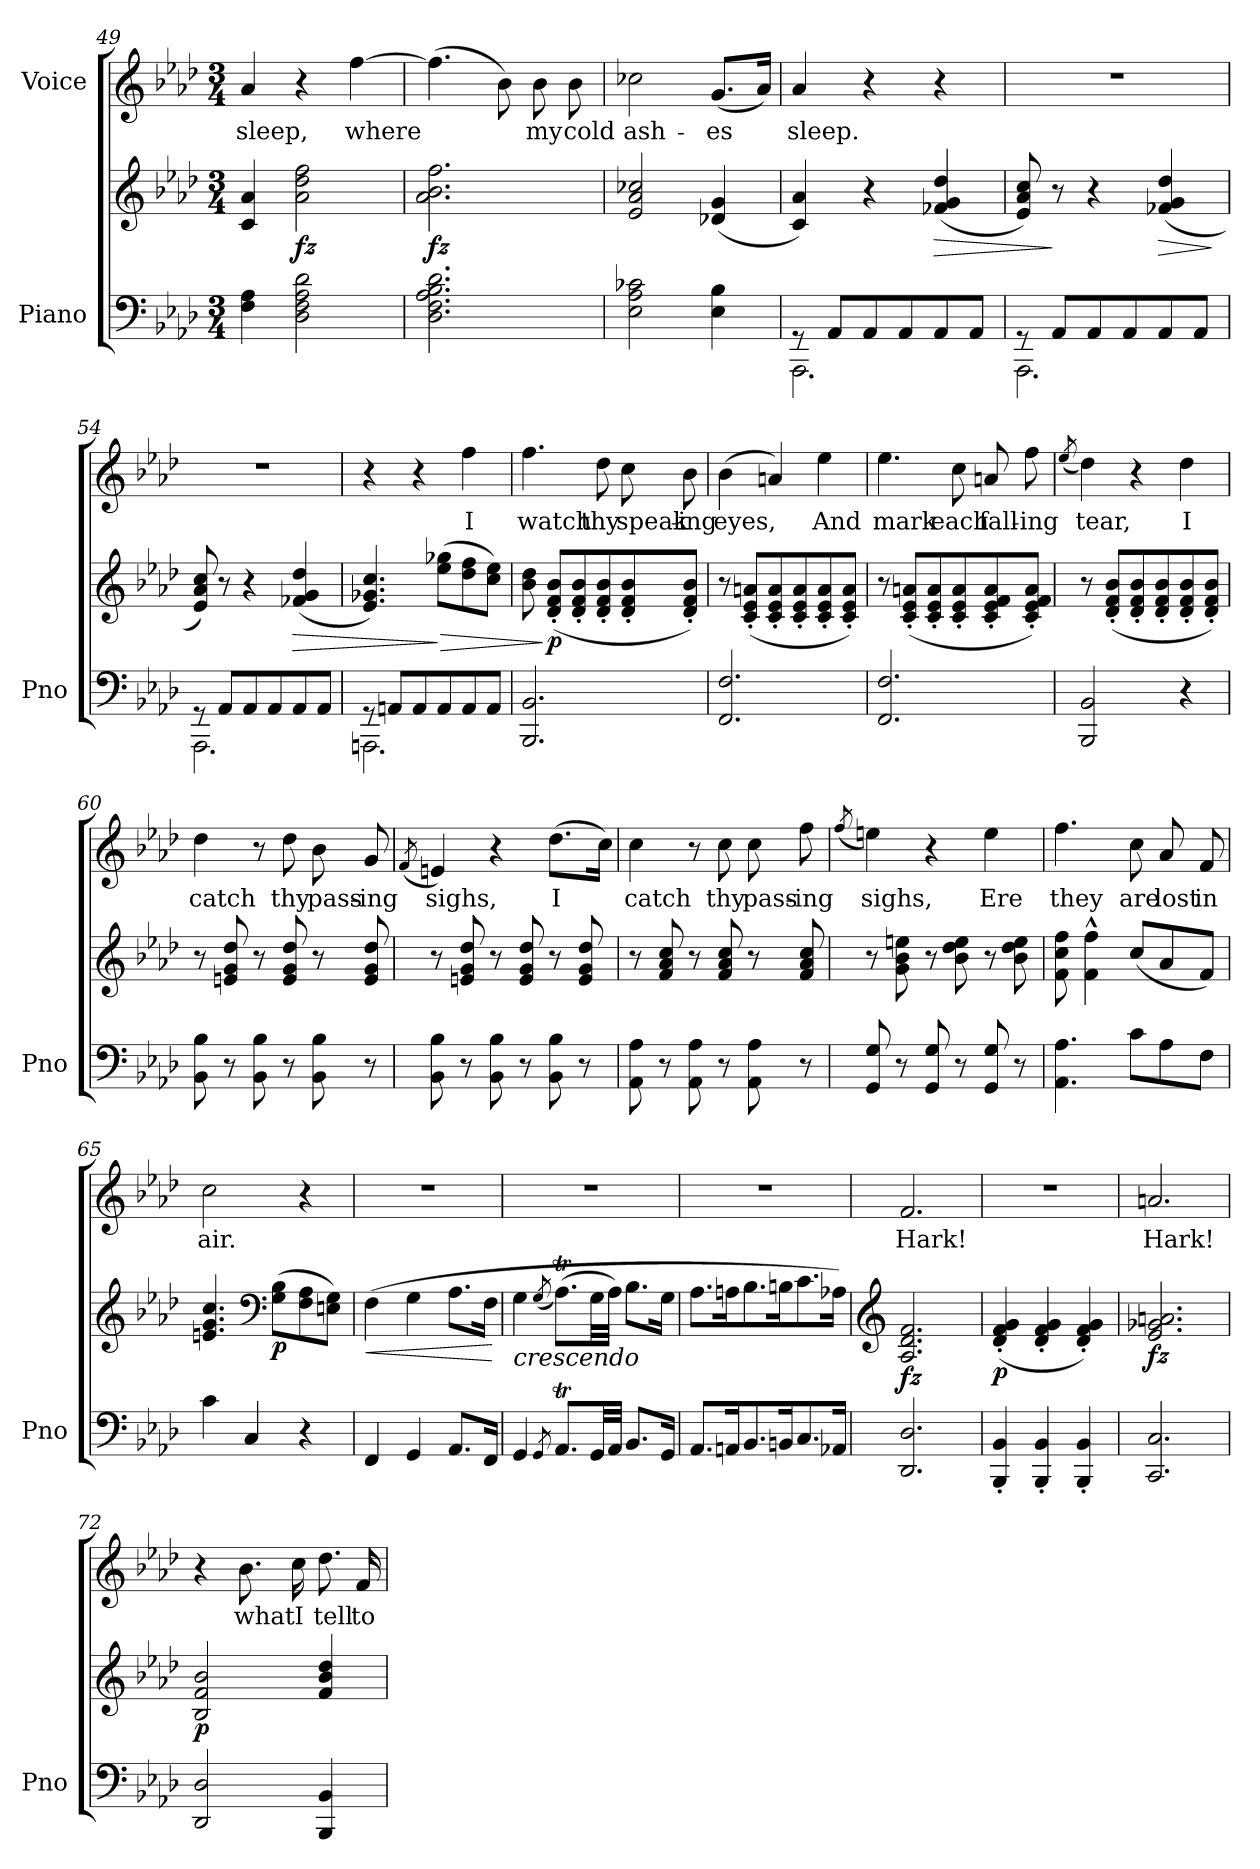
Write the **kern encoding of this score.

**kern	**kern	**dynam	**kern	**text
*part2	*part2	*part2	*part1	*part1
*staff3	*staff2	*staff2/3	*staff1	*staff1
*I"Piano	*	*	*I"Voice	*
*I'Pno	*	*	*	*
*clefF4	*clefG2	*	*clefG2	*
*k[b-e-a-d-]	*k[b-e-a-d-]	*	*k[b-e-a-d-]	*
*M3/4	*M3/4	*	*M3/4	*
=49	=49	=49	=49	=49
!	!	!	!	!LO:LY:b
4F\ 4A-\	4c/ 4a-/	.	4a-/	sleep,
!	!	!LO:DY:b	!	!
2D-\ 2F\ 2A-\ 2d-\	2a-\ 2dd-\ 2ff\	fz	4r	.
!	!	!	!	!LO:LY:b
.	.	.	[4ff\	where
=50	=50	=50	=50	=50
!	!	!LO:DY:b	!	!
2.D-\ 2.F\ 2.A-\ 2.B-\ 2.d-\	2.a-\ 2.b-\ 2.ff\	fz	(>4.ff\]	.
.	.	.	8b-\)	.
!	!	!	!	!LO:LY:b
.	.	.	8b-\	my
!	!	!	!	!LO:LY:b
.	.	.	8b-\	cold
=51	=51	=51	=51	=51
!	!	!	!	!LO:LY:b
2E-\ 2A-\ 2c-X\	2e-/ 2a-/ 2cc-X/	.	2cc-X\	ash-
!	!	!	!	!LO:LY:b
4E-\ 4B-\	(<4d-X/ 4g/	.	(<8.g/L	-es
.	.	.	16a-/Jk)	.
=52	=52	=52	=52	=52
*^	*	*	*	*
!	!	!	!	!	!LO:LY:b
8rGG	2.AAA-\	4c/ 4a-/)	.	4a-/	sleep.
8AA-/L	.	.	.	.	.
8AA-/	.	4r	.	4r	.
8AA-/	.	.	.	.	.
!	!	!	!LO:HP:b	!	!
8AA-/	.	(<4f-X/ 4g/ 4dd-/	>	4r	.
8AA-/J	.	.	.	.	.
=53	=53	=53	=53	=53	=53
8rGG	2.AAA-\	8e-/ 8a-/ 8cc/)	.	2.r	.
8AA-/L	.	8r	]	.	.
8AA-/	.	4r	.	.	.
8AA-/	.	.	.	.	.
!	!	!	!LO:HP:b	!	!
8AA-/	.	(<4f-X/ 4g/ 4dd-/	>	.	.
8AA-/J	.	.	.	.	.
*v	*v	*	*	*	*
.	.	]	.	.
!!LO:LB:g=z
=54	=54	=54	=54	=54
*^	*	*	*	*
8rGG	2.AAA-\	8e-/ 8a-/ 8cc/)	.	2.r	.
8AA-/L	.	8r	.	.	.
8AA-/	.	4r	.	.	.
8AA-/	.	.	.	.	.
!	!	!	!LO:HP:b	!	!
8AA-/	.	(<4f-X/ 4g/ 4dd-/	>	.	.
8AA-/J	.	.	.	.	.
=55	=55	=55	=55	=55	=55
8rGG	2.AAAn\	4.e-/ 4.g-X/ 4.cc/)	.	4r	.
8AAn/L	.	.	.	.	.
8AA/	.	.	.	4r	.
!	!	!	!LO:HP:n=1:b	!	!
8AA/	.	(>8ee-\ 8gg-X\L	] >	.	.
!	!	!	!	!	!LO:LY:b
8AA/	.	8dd-\ 8ff\	.	4ff\	I
8AA/J	.	8cc\ 8ee-\J)	.	.	.
*v	*v	*	*	*	*
=56	=56	=56	=56	=56
!	!	!	!	!LO:LY:b
2.BBB-/ 2.BB-/	8b-\ 8dd-\	.	4.ff\	watch
!	!	!LO:DY:n=1:b	!	!
.	(<8d-/' 8f/' 8b-/'L	] p	.	.
.	8d-/' 8f/' 8b-/'	.	.	.
!	!	!	!	!LO:LY:b
.	8d-/' 8f/' 8b-/'	.	8dd-\	thy
!	!	!	!	!LO:LY:b
.	8d-/' 8f/' 8b-/'	.	8cc\	speak-
!	!	!	!	!LO:LY:b
.	8d-/' 8f/' 8b-/'J)	.	8b-\	-ing
=57	=57	=57	=57	=57
!	!	!	!	!LO:LY:b
2.FF/ 2.F/	8r	.	(>4b-\	eyes,
.	(<8c/' 8e-/' 8an/'L	.	.	.
.	8c/' 8e-/' 8a/'	.	4an/)	.
.	8c/' 8e-/' 8a/'	.	.	.
!	!	!	!	!LO:LY:b
.	8c/' 8e-/' 8a/'	.	4ee-\	And
.	8c/' 8e-/' 8a/'J)	.	.	.
!!LO:PB:g=z
=58	=58	=58	=58	=58
!	!	!	!	!LO:LY:b
2.FF/ 2.F/	8r	.	4.ee-\	mark
.	(<8c/' 8e-/' 8an/'L	.	.	.
.	8c/' 8e-/' 8a/'	.	.	.
!	!	!	!	!LO:LY:b
.	8c/' 8e-/' 8a/'	.	8cc\	each
!	!	!	!	!LO:LY:b
.	8c/' 8e-/' 8f/' 8a/'	.	8an/	fall-
!	!	!	!	!LO:LY:b
.	8c/' 8e-/' 8f/' 8a/'J)	.	8ff\	-ing
=59	=59	=59	=59	=59
.	.	.	(<8qee-/	.
!	!	!	!	!LO:LY:b
2BBB-/ 2BB-/	8r	.	4dd-\)	tear,
.	(<8d-/' 8f/' 8b-/'L	.	.	.
.	8d-/' 8f/' 8b-/'	.	4r	.
.	8d-/' 8f/' 8b-/'	.	.	.
!	!	!	!	!LO:LY:b
4r	8d-/' 8f/' 8b-/'	.	4dd-\	I
.	8d-/' 8f/' 8b-/'J)	.	.	.
=60	=60	=60	=60	=60
!	!	!	!	!LO:LY:b
8BB-\ 8B-\	8r	.	4dd-\	catch
8r	8en/ 8g/ 8dd-/	.	.	.
8BB-\ 8B-\	8r	.	8r	.
!	!	!	!	!LO:LY:b
8r	8e/ 8g/ 8dd-/	.	8dd-\	thy
!	!	!	!	!LO:LY:b
8BB-\ 8B-\	8r	.	8b-\	pass-
!	!	!	!	!LO:LY:b
8r	8e/ 8g/ 8dd-/	.	8g/	-ing
=61	=61	=61	=61	=61
.	.	.	(<8qf/	.
!	!	!	!	!LO:LY:b
8BB-\ 8B-\	8r	.	4en/)	sighs,
8r	8en/ 8g/ 8dd-/	.	.	.
8BB-\ 8B-\	8r	.	4r	.
8r	8e/ 8g/ 8dd-/	.	.	.
!	!	!	!	!LO:LY:b
8BB-\ 8B-\	8r	.	(>8.dd-\L	I
8r	8e/ 8g/ 8dd-/	.	.	.
.	.	.	16cc\Jk)	.
!!LO:LB:g=z
=62	=62	=62	=62	=62
!	!	!	!	!LO:LY:b
8AA-\ 8A-\	8r	.	4cc\	catch
8r	8f/ 8a-/ 8cc/	.	.	.
8AA-\ 8A-\	8r	.	8r	.
!	!	!	!	!LO:LY:b
8r	8f/ 8a-/ 8cc/	.	8cc\	thy
!	!	!	!	!LO:LY:b
8AA-\ 8A-\	8r	.	8cc\	pass-
!	!	!	!	!LO:LY:b
8r	8f/ 8a-/ 8cc/	.	8ff\	-ing
=63	=63	=63	=63	=63
.	.	.	(<8qff/	.
!	!	!	!	!LO:LY:b
8GG/ 8G/	8r	.	4een\)	sighs,
8r	8g\ 8b-\ 8een\	.	.	.
8GG/ 8G/	8r	.	4r	.
8r	8b-\ 8dd-\ 8ee\	.	.	.
!	!	!	!	!LO:LY:b
8GG/ 8G/	8r	.	4ee\	Ere
8r	8b-\ 8dd-\ 8ee\	.	.	.
=64	=64	=64	=64	=64
!	!	!	!	!LO:LY:b
4.AA-\ 4.A-\	8f\ 8cc\ 8ff\	.	4.ff\	they
.	4f\^^ 4ff\^^	.	.	.
!	!	!	!	!LO:LY:b
8c\L	(<8cc/L	.	8cc\	are
!	!	!	!	!LO:LY:b
8A-\	8a-/	.	8a-/	lost
!	!	!	!	!LO:LY:b
8F\J	8f/J)	.	8f/	in
=65	=65	=65	=65	=65
!	!	!	!	!LO:LY:b
4c\	4.en/ 4.g/ 4.cc/	.	2cc\	air.
4C/	.	.	.	.
*	*clefF4	*	*	*
!	!	!LO:DY:b	!	!
.	(>8G\ 8B-\L	p	.	.
4r	8F\ 8A-\	.	4r	.
.	8En\ 8G\J)	.	.	.
=66	=66	=66	=66	=66
!	!	!LO:HP:b	!	!
4FF/	(>4F\	<	2.r	.
4GG/	4G\	.	.	.
8.AA-/L	8.A-\L	.	.	.
16FF/Jk	16F\Jk	.	.	.
.	.	[	.	.
!!LO:LB:g=z
=67	=67	=67	=67	=67
!	!LO:TX:b:i:t=crescendo	!	!	!
4GG/	4G\	.	2.r	.
8qGG/	(<8qG/	.	.	.
8.AA-T/L	(>8.A-T\L)	.	.	.
32GG/LL	32G\LL	.	.	.
32AA-/JJJ	32A-\JJJ)	.	.	.
8.BB-/L	8.B-\L	.	.	.
16GG/Jk	16G\Jk	.	.	.
=68	=68	=68	=68	=68
8.AA-/L	8.A-\L	.	2.r	.
16AAn/K	16An\K	.	.	.
8.BB-/	8.B-\	.	.	.
16BBn/K	16Bn\K	.	.	.
8.C/	8.c\	.	.	.
16AA-X/Jk	16A-X\Jk)	.	.	.
=69	=69	=69	=69	=69
*	*clefG2	*	*	*
!	!	!LO:DY:b	!	!LO:LY:b
2.DD-/ 2.D-/	2.A-/ 2.d-/ 2.f/	fz	2.f/	Hark!
=70	=70	=70	=70	=70
!	!	!LO:DY:b	!	!
4BBB-/' 4BB-/'	(<4d-/' 4f/' 4g/'	p	2.r	.
4BBB-/' 4BB-/'	4d-/' 4f/' 4g/'	.	.	.
4BBB-/' 4BB-/'	4d-/' 4f/' 4g/')	.	.	.
=71	=71	=71	=71	=71
!	!	!LO:DY:b	!	!LO:LY:b
2.CC/ 2.C/	2.e-/ 2.g-X/ 2.an/	fz	2.an/	Hark!
!!LO:LB:g=z
=72	=72	=72	=72	=72
!	!	!LO:DY:b	!	!
2DD-/ 2D-/	2B-/ 2f/ 2b-/	p	4r	.
!	!	!	!	!LO:LY:b
.	.	.	8.b-\	what
!	!	!	!	!LO:LY:b
.	.	.	16cc\	I
!	!	!	!	!LO:LY:b
4BBB-/ 4BB-/	4f/ 4b-/ 4dd-/	.	8.dd-\	tell
!	!	!	!	!LO:LY:b
.	.	.	16f/	to
=	=	=	=	=
*-	*-	*-	*-	*-
